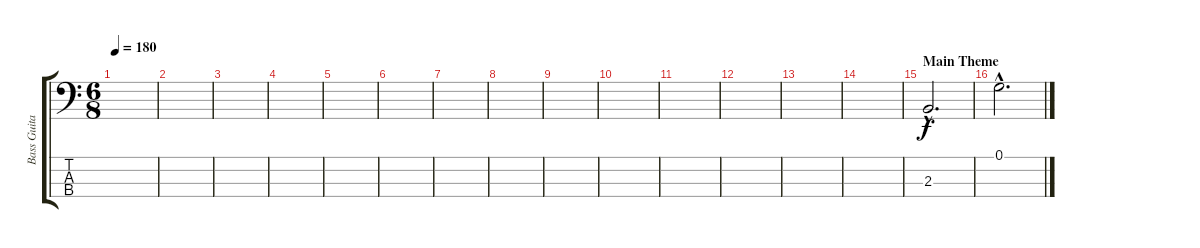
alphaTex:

\track ("Bass Guitar" "Bass Guita") {instrument electricbassfinger}
\staff {score tabs}
\tuning (G2 D2 A1 E1) {hide}
\ts (6 8)
\tempo 180
\clef f4
\ks c
|
|
|
|
|
|
|
|
|
|
|
|
|
|
\section ("" "Main Theme")
2.3{hac}.2{d} |
0.1{hac}.2{d}
